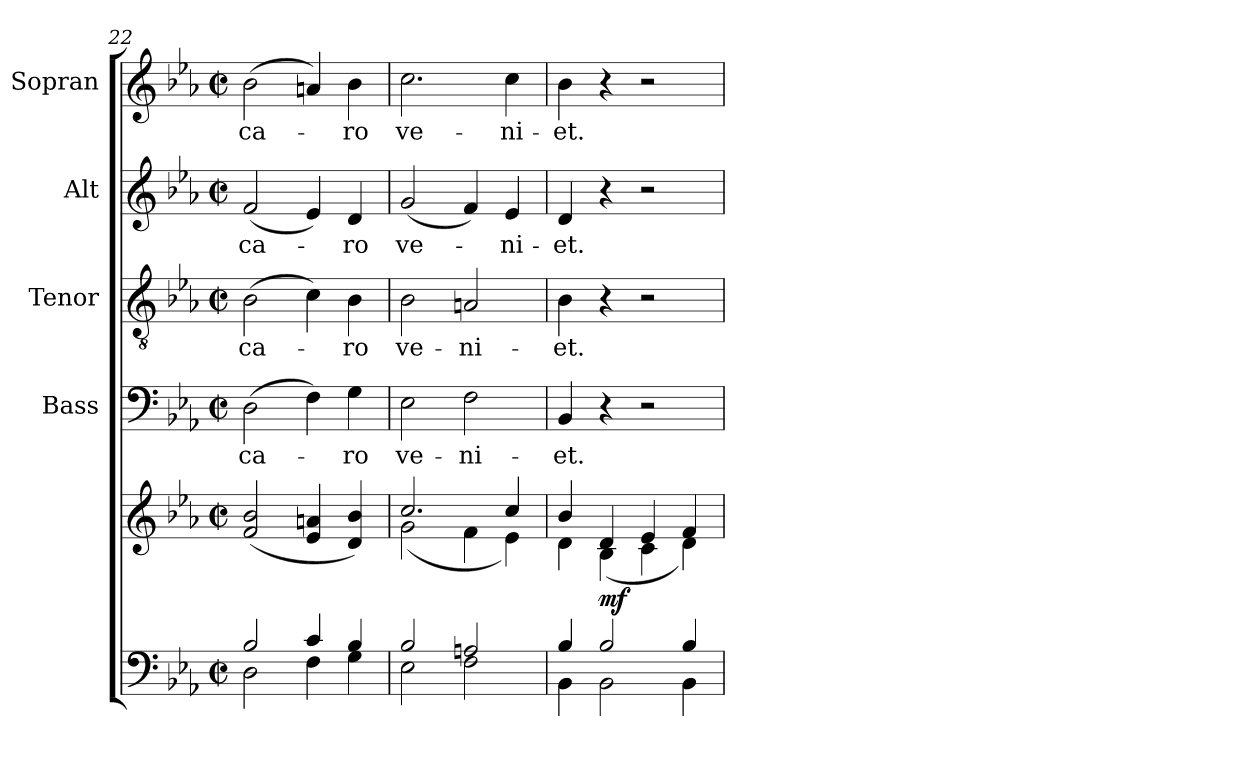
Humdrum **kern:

**kern	**kern	**dynam	**kern	**text	**kern	**text	**kern	**text	**kern	**text
*part5	*part5	*part5	*part4	*part4	*part3	*part3	*part2	*part2	*part1	*part1
*staff6	*staff5	*staff5/6	*staff4	*staff4	*staff3	*staff3	*staff2	*staff2	*staff1	*staff1
*	*	*	*I"Bass	*	*I"Tenor	*	*I"Alt	*	*I"Sopran	*
*	*	*	*I'B.	*	*I'T.	*	*I'A.	*	*I'S.	*
*clefF4	*clefG2	*	*clefF4	*	*clefGv2	*	*clefG2	*	*clefG2	*
*k[b-e-a-]	*k[b-e-a-]	*	*k[b-e-a-]	*	*k[b-e-a-]	*	*k[b-e-a-]	*	*k[b-e-a-]	*
*E-:	*E-:	*	*E-:	*	*E-:	*	*E-:	*	*E-:	*
*M2/2	*M2/2	*	*M2/2	*	*M2/2	*	*M2/2	*	*M2/2	*
*met(c|)	*met(c|)	*	*met(c|)	*	*met(c|)	*	*met(c|)	*	*met(c|)	*
=22	=22	=22	=22	=22	=22	=22	=22	=22	=22	=22
*^	*	*	*	*	*	*	*	*	*	*
!	!	!	!	!	!LO:LY:b	!	!LO:LY:b	!	!LO:LY:b	!	!LO:LY:b
2B-/	2D\	(2f/ 2b-/	.	(>2D\	ca-	(>2B-\	ca-	(<2f/	ca-	(>2b-\	ca-
4c/	4F\	4e-/ 4an/	.	4F\)	.	4c\)	.	4e-/)	.	4an/)	.
!	!	!	!	!	!LO:LY:b	!	!LO:LY:b	!	!LO:LY:b	!	!LO:LY:b
4B-/	4G\	4d/ 4b-/)	.	4G\	-ro	4B-\	-ro	4d/	-ro	4b-\	-ro
=23	=23	=23	=23	=23	=23	=23	=23	=23	=23	=23	=23
*	*	*^	*	*	*	*	*	*	*	*	*
!	!	!	!	!	!	!LO:LY:b	!	!LO:LY:b	!	!LO:LY:b	!	!LO:LY:b
2B-/	2E-\	2.cc/	(<2g\	.	2E-\	ve-	2B-\	ve-	(<2g/	ve-	2.cc\	ve-
!	!	!	!	!	!	!LO:LY:b	!	!LO:LY:b	!	!	!	!
2An/	2F\	.	4f\	.	2F\	-ni-	2An/	-ni-	4f/)	.	.	.
!	!	!	!	!	!	!	!	!	!	!LO:LY:b	!	!LO:LY:b
.	.	4cc/	4e-\)	.	.	.	.	.	4e-/	-ni-	4cc\	-ni-
!!LO:PB:g=z
=24	=24	=24	=24	=24	=24	=24	=24	=24	=24	=24	=24	=24
!	!	!	!	!	!	!LO:LY:b	!	!LO:LY:b	!	!LO:LY:b	!	!LO:LY:b
4B-/	4BB-\	4b-/	4d\	.	4BB-/	-et.	4B-\	-et.	4d/	-et.	4b-\	-et.
!	!	!	!	!LO:DY:b	!	!	!	!	!	!	!	!
2B-/	2BB-\	4d/	(<4B-\	mf	4r	.	4r	.	4r	.	4r	.
.	.	4e-/	4c\	.	2r	.	2r	.	2r	.	2r	.
4B-/	4BB-\	4f/	4d\)	.	.	.	.	.	.	.	.	.
*v	*v	*	*	*	*	*	*	*	*	*	*	*
*	*v	*v	*	*	*	*	*	*	*	*	*
=	=	=	=	=	=	=	=	=	=	=
*-	*-	*-	*-	*-	*-	*-	*-	*-	*-	*-
